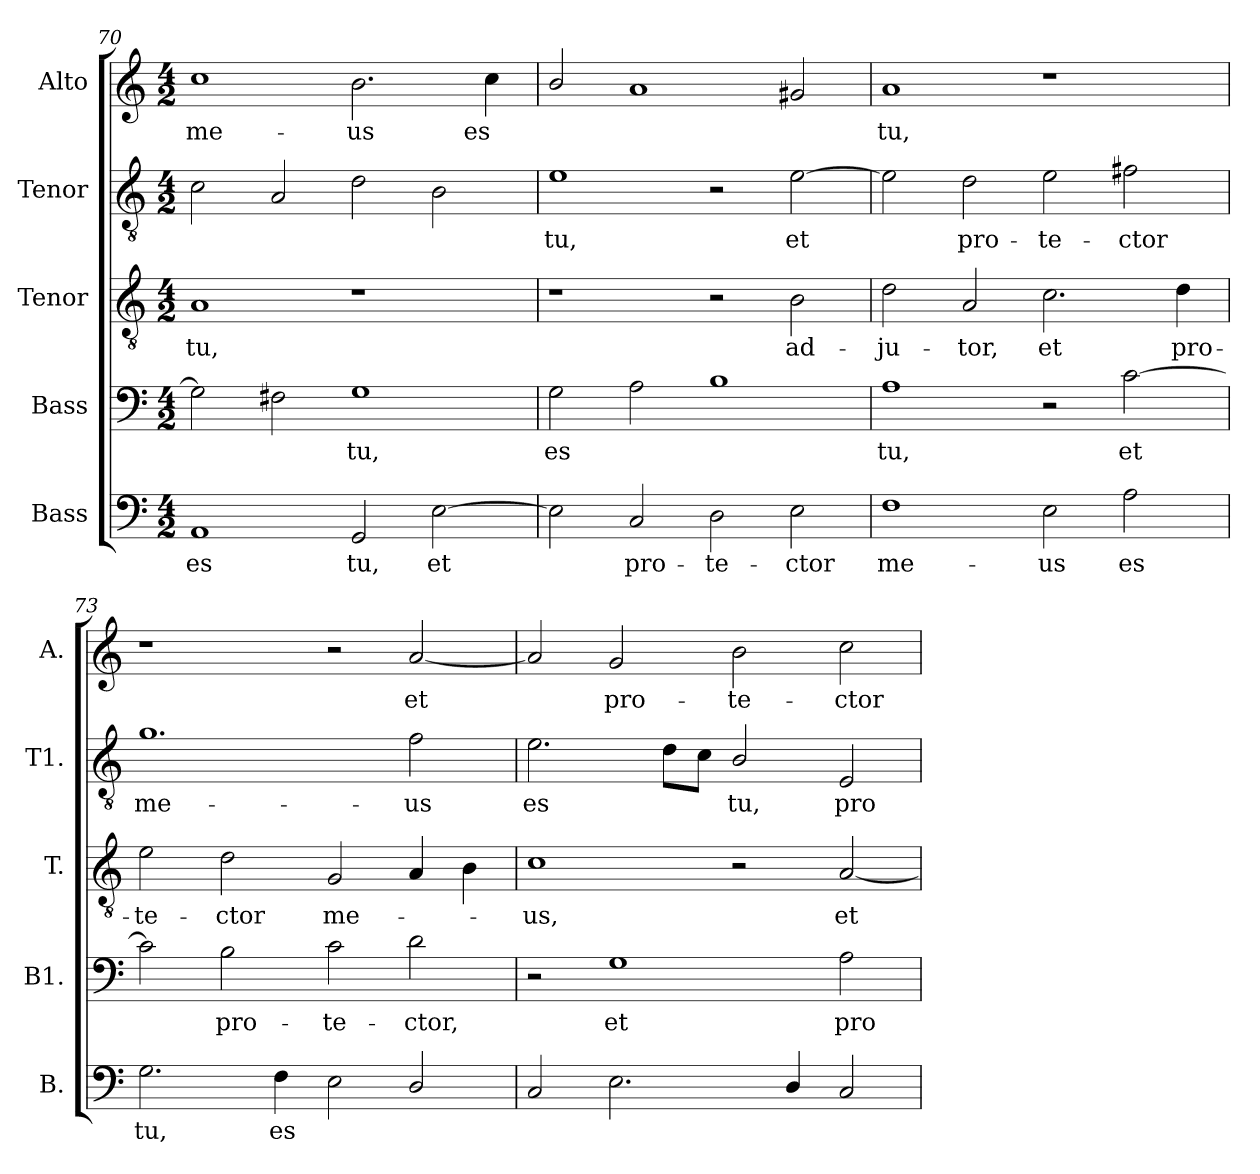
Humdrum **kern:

**kern	**text	**kern	**text	**kern	**text	**kern	**text	**kern	**text
*part5	*part5	*part4	*part4	*part3	*part3	*part2	*part2	*part1	*part1
*staff5	*staff5	*staff4	*staff4	*staff3	*staff3	*staff2	*staff2	*staff1	*staff1
*I"Bass	*	*I"Bass	*	*I"Tenor	*	*I"Tenor	*	*I"Alto	*
*I'B.	*	*I'B1.	*	*I'T.	*	*I'T1.	*	*I'A.	*
*clefF4	*	*clefF4	*	*clefGv2	*	*clefGv2	*	*clefG2	*
*	*	*	*	*ITrd7c12	*	*ITrd7c12	*	*	*
*k[]	*	*k[]	*	*k[]	*	*k[]	*	*k[]	*
*C:	*	*C:	*	*C:	*	*C:	*	*C:	*
*M4/2	*	*M4/2	*	*M4/2	*	*M4/2	*	*M4/2	*
=70	=70	=70	=70	=70	=70	=70	=70	=70	=70
!	!LO:LY:b:color=#000000	!	!	!	!	!	!	!	!
!	!	!	!	!	!LO:LY:b:color=#000000	!	!	!	!
!	!	!	!	!	!	!	!	!	!LO:LY:b:color=#000000
1AAi	es	2Gi\]	.	1AAi	tu,	2Ci\	.	1cci	me-
.	.	2F#Xi\	.	.	.	2AAi/	.	.	.
!	!LO:LY:b:color=#000000	!	!	!	!	!	!	!	!
!	!	!	!LO:LY:b:color=#000000	!	!	!	!	!	!
!	!	!	!	!	!	!	!	!	!LO:LY:b:color=#000000
2GGi/	tu,	1Gi	tu,	1r	.	2Di\	.	2.bi\	-us
!	!LO:LY:b:color=#000000	!	!	!	!	!	!	!	!
[2Ei\	et	.	.	.	.	2BBi\	.	.	.
!	!	!	!	!	!	!	!	!	!LO:LY:b:color=#000000
.	.	.	.	.	.	.	.	4cci\	es
!!LO:LB:g=z
=71	=71	=71	=71	=71	=71	=71	=71	=71	=71
!	!	!	!LO:LY:b:color=#000000	!	!	!	!	!	!
!	!	!	!	!	!	!	!LO:LY:b:color=#000000	!	!
2Ei\]	.	2Gi\	es	1r	.	1Ei	tu,	2bi/	.
!	!LO:LY:b:color=#000000	!	!	!	!	!	!	!	!
2Ci/	pro-	2Ai\	.	.	.	.	.	1ai	.
!	!LO:LY:b:color=#000000	!	!	!	!	!	!	!	!
2Di\	-te-	1Bi	.	2r	.	2r	.	.	.
!	!LO:LY:b:color=#000000	!	!	!	!	!	!	!	!
!	!	!	!	!	!LO:LY:b:color=#000000	!	!	!	!
!	!	!	!	!	!	!	!LO:LY:b:color=#000000	!	!
2Ei\	-ctor	.	.	2BBi\	ad-	[2Ei\	et	2g#Xi/	.
=72	=72	=72	=72	=72	=72	=72	=72	=72	=72
!	!LO:LY:b:color=#000000	!	!	!	!	!	!	!	!
!	!	!	!LO:LY:b:color=#000000	!	!	!	!	!	!
!	!	!	!	!	!LO:LY:b:color=#000000	!	!	!	!
!	!	!	!	!	!	!	!	!	!LO:LY:b:color=#000000
1Fi	me-	1Ai	tu,	2Di\	-ju-	2Ei\]	.	1ai	tu,
!	!	!	!	!	!LO:LY:b:color=#000000	!	!	!	!
!	!	!	!	!	!	!	!LO:LY:b:color=#000000	!	!
.	.	.	.	2AAi/	-tor,	2Di\	pro-	.	.
!	!LO:LY:b:color=#000000	!	!	!	!	!	!	!	!
!	!	!	!	!	!LO:LY:b:color=#000000	!	!	!	!
!	!	!	!	!	!	!	!LO:LY:b:color=#000000	!	!
2Ei\	-us	2r	.	2.Ci\	et	2Ei\	-te-	1r	.
!	!LO:LY:b:color=#000000	!	!	!	!	!	!	!	!
!	!	!	!LO:LY:b:color=#000000	!	!	!	!	!	!
!	!	!	!	!	!	!	!LO:LY:b:color=#000000	!	!
2Ai\	es	[2ci\	et	.	.	2F#Xi\	-ctor	.	.
!	!	!	!	!	!LO:LY:b:color=#000000	!	!	!	!
.	.	.	.	4Di\	pro-	.	.	.	.
=73	=73	=73	=73	=73	=73	=73	=73	=73	=73
!	!LO:LY:b:color=#000000	!	!	!	!	!	!	!	!
!	!	!	!	!	!LO:LY:b:color=#000000	!	!	!	!
!	!	!	!	!	!	!	!LO:LY:b:color=#000000	!	!
2.Gi\	tu,	2ci\]	.	2Ei\	-te-	1.Gi	me-	1r	.
!	!	!	!LO:LY:b:color=#000000	!	!	!	!	!	!
!	!	!	!	!	!LO:LY:b:color=#000000	!	!	!	!
.	.	2Bi\	pro-	2Di\	-ctor	.	.	.	.
!	!LO:LY:b:color=#000000	!	!	!	!	!	!	!	!
4Fi\	es	.	.	.	.	.	.	.	.
!	!	!	!LO:LY:b:color=#000000	!	!	!	!	!	!
!	!	!	!	!	!LO:LY:b:color=#000000	!	!	!	!
2Ei\	.	2ci\	-te-	2GGi/	me-	.	.	2r	.
!	!	!	!LO:LY:b:color=#000000	!	!	!	!	!	!
!	!	!	!	!	!	!	!LO:LY:b:color=#000000	!	!
!	!	!	!	!	!	!	!	!	!LO:LY:b:color=#000000
2Di/	.	2di\	-ctor,	4AAi/	.	2Fi\	-us	[2ai/	et
.	.	.	.	4BBi\	.	.	.	.	.
=74	=74	=74	=74	=74	=74	=74	=74	=74	=74
!	!	!	!	!	!LO:LY:b:color=#000000	!	!	!	!
!	!	!	!	!	!	!	!LO:LY:b:color=#000000	!	!
2Ci/	.	2r	.	1Ci	-us,	2.Ei\	es	2ai/]	.
!	!	!	!LO:LY:b:color=#000000	!	!	!	!	!	!
!	!	!	!	!	!	!	!	!	!LO:LY:b:color=#000000
2.Ei\	.	1Gi	et	.	.	.	.	2gi/	pro-
.	.	.	.	.	.	8Di\L	.	.	.
.	.	.	.	.	.	8Ci\J	.	.	.
!	!	!	!	!	!	!	!LO:LY:b:color=#000000	!	!
!	!	!	!	!	!	!	!	!	!LO:LY:b:color=#000000
.	.	.	.	2r	.	2BBi/	tu,	2bi\	-te-
4Di/	.	.	.	.	.	.	.	.	.
!	!	!	!LO:LY:b:color=#000000	!	!	!	!	!	!
!	!	!	!	!	!LO:LY:b:color=#000000	!	!	!	!
!	!	!	!	!	!	!	!LO:LY:b:color=#000000	!	!
!	!	!	!	!	!	!	!	!	!LO:LY:b:color=#000000
2Ci/	.	2Ai\	pro-	[2AAi/	et	2EEi/	pro-	2cci\	-ctor
=	=	=	=	=	=	=	=	=	=
*-	*-	*-	*-	*-	*-	*-	*-	*-	*-
